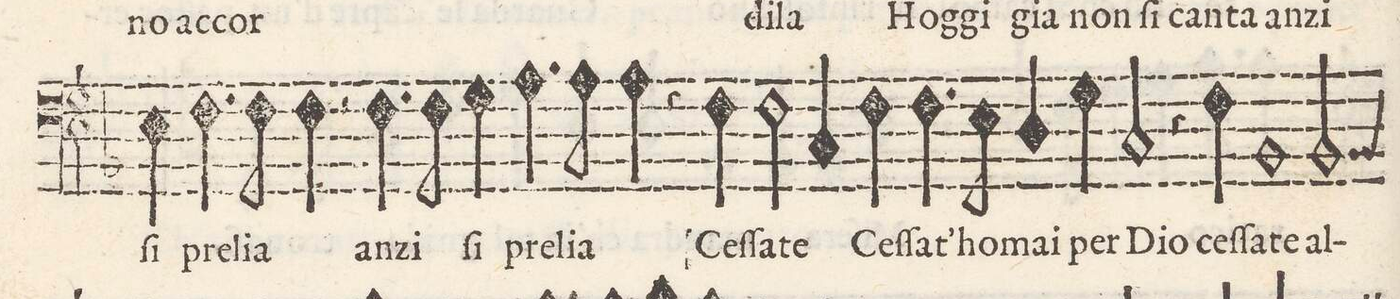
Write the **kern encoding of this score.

**kern	**text
*I"BASSO	*
*clefF4	*
*k[b-]	*
*met(C)	*
*M2/1	*
4Eny\	-zi
4.F\	pre-
8F\	-li-
4F\	-a
2r	.
4.F\	an-
8F\	-zi
=31-	=31-
4G\	ſi
4.A\	pre-
8A\	-li-
4A\	-a
4r	.
4F\	Ceſ-
2F\	-ſa-
=32-	=32-
4C/	-te
4F\	Ceſ-
4.F\	-ſa-
8E\	-t`ho-
4D/	-mai
4G\	per
2C/	Dio
=33-	=33-
4r	.
4F\	ceſ-
1BB-	-ſa-
2BB-/	-te al
=34-	=34-
*-	*-
